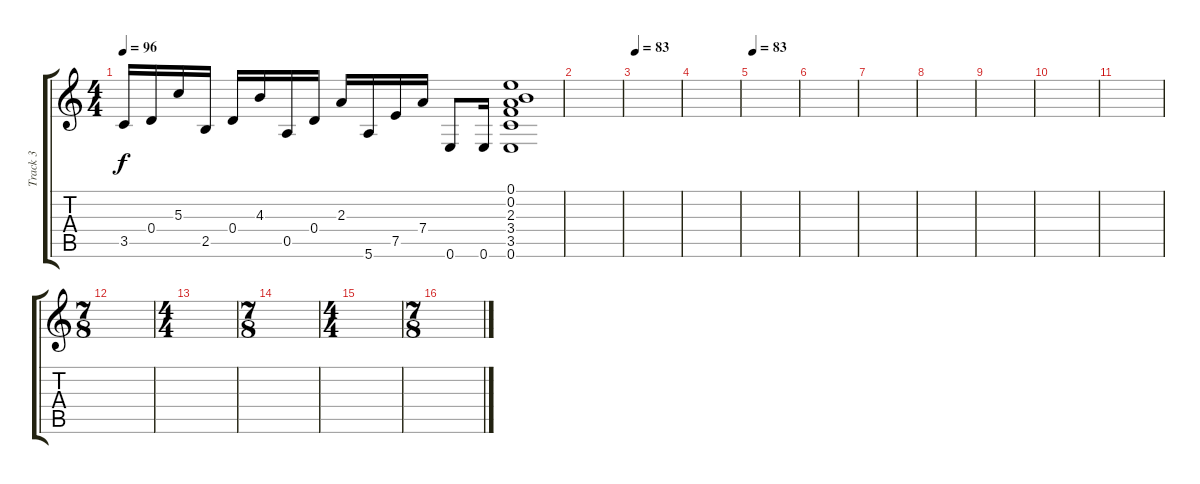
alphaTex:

\track ("Track 3" "Track 3") {instrument acousticguitarsteel}
\staff {score tabs}
\tuning (E4 B3 G3 D3 A2 E2) {hide}
\ts (4 4)
\tempo 96
\tempo 69
\tempo 96
\clef g2
\ks c
3.5.16{dy f instrument acousticguitarsteel} 0.4.16 5.3.16 2.5.16 0.4.16 4.3.16 0.5.16 0.4.16 2.3.16 5.6.16 7.5.16 7.4.16 0.6.8 0.6.16 (0.1 0.2 2.3 3.4 3.5 0.6).1 |
|
\tempo 83
|
|
\tempo 83
|
|
|
|
|
|
|
\ts (7 8)
|
\ts (4 4)
|
\ts (7 8)
|
\ts (4 4)
|
\ts (7 8)
